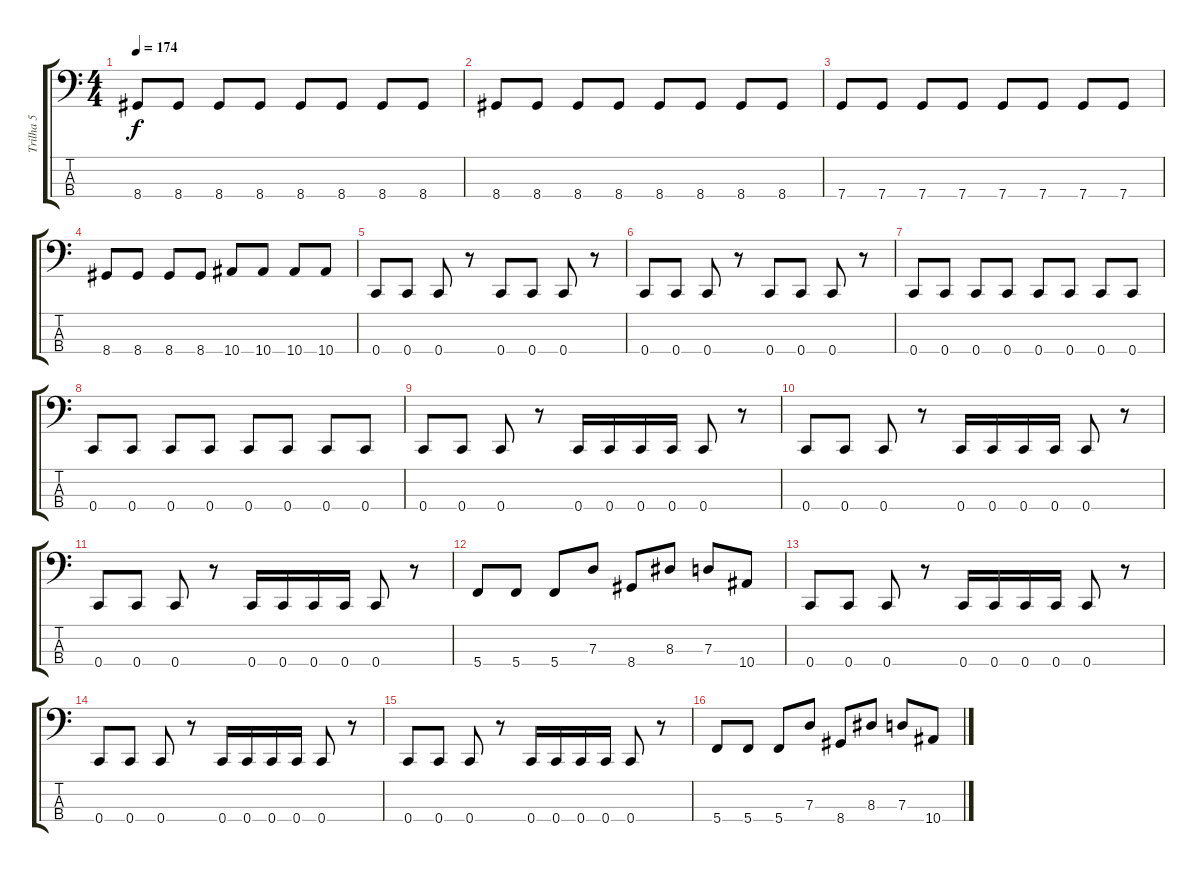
\track ("Trilha 5" "Trilha 5") {instrument electricbasspick}
\staff {score tabs}
\tuning (F2 C2 G1 C1) {hide}
\ts (4 4)
\tempo 174
\clef f4
\ks c
8.4.8{dy f} 8.4.8 8.4.8 8.4.8 8.4.8 8.4.8 8.4.8 8.4.8 |
8.4.8 8.4.8 8.4.8 8.4.8 8.4.8 8.4.8 8.4.8 8.4.8 |
7.4.8 7.4.8 7.4.8 7.4.8 7.4.8 7.4.8 7.4.8 7.4.8 |
8.4.8 8.4.8 8.4.8 8.4.8 10.4.8 10.4.8 10.4.8 10.4.8 |
0.4.8 0.4.8 0.4.8 r.8 0.4.8 0.4.8 0.4.8 r.8 |
0.4.8 0.4.8 0.4.8 r.8 0.4.8 0.4.8 0.4.8 r.8 |
0.4.8 0.4.8 0.4.8 0.4.8 0.4.8 0.4.8 0.4.8 0.4.8 |
0.4.8 0.4.8 0.4.8 0.4.8 0.4.8 0.4.8 0.4.8 0.4.8 |
0.4.8 0.4.8 0.4.8 r.8 0.4.16 0.4.16 0.4.16 0.4.16 0.4.8 r.8 |
0.4.8 0.4.8 0.4.8 r.8 0.4.16 0.4.16 0.4.16 0.4.16 0.4.8 r.8 |
0.4.8 0.4.8 0.4.8 r.8 0.4.16 0.4.16 0.4.16 0.4.16 0.4.8 r.8 |
5.4.8 5.4.8 5.4.8 7.3.8 8.4.8 8.3.8 7.3.8 10.4.8 |
0.4.8 0.4.8 0.4.8 r.8 0.4.16 0.4.16 0.4.16 0.4.16 0.4.8 r.8 |
0.4.8 0.4.8 0.4.8 r.8 0.4.16 0.4.16 0.4.16 0.4.16 0.4.8 r.8 |
0.4.8 0.4.8 0.4.8 r.8 0.4.16 0.4.16 0.4.16 0.4.16 0.4.8 r.8 |
5.4.8 5.4.8 5.4.8 7.3.8 8.4.8 8.3.8 7.3.8 10.4.8
